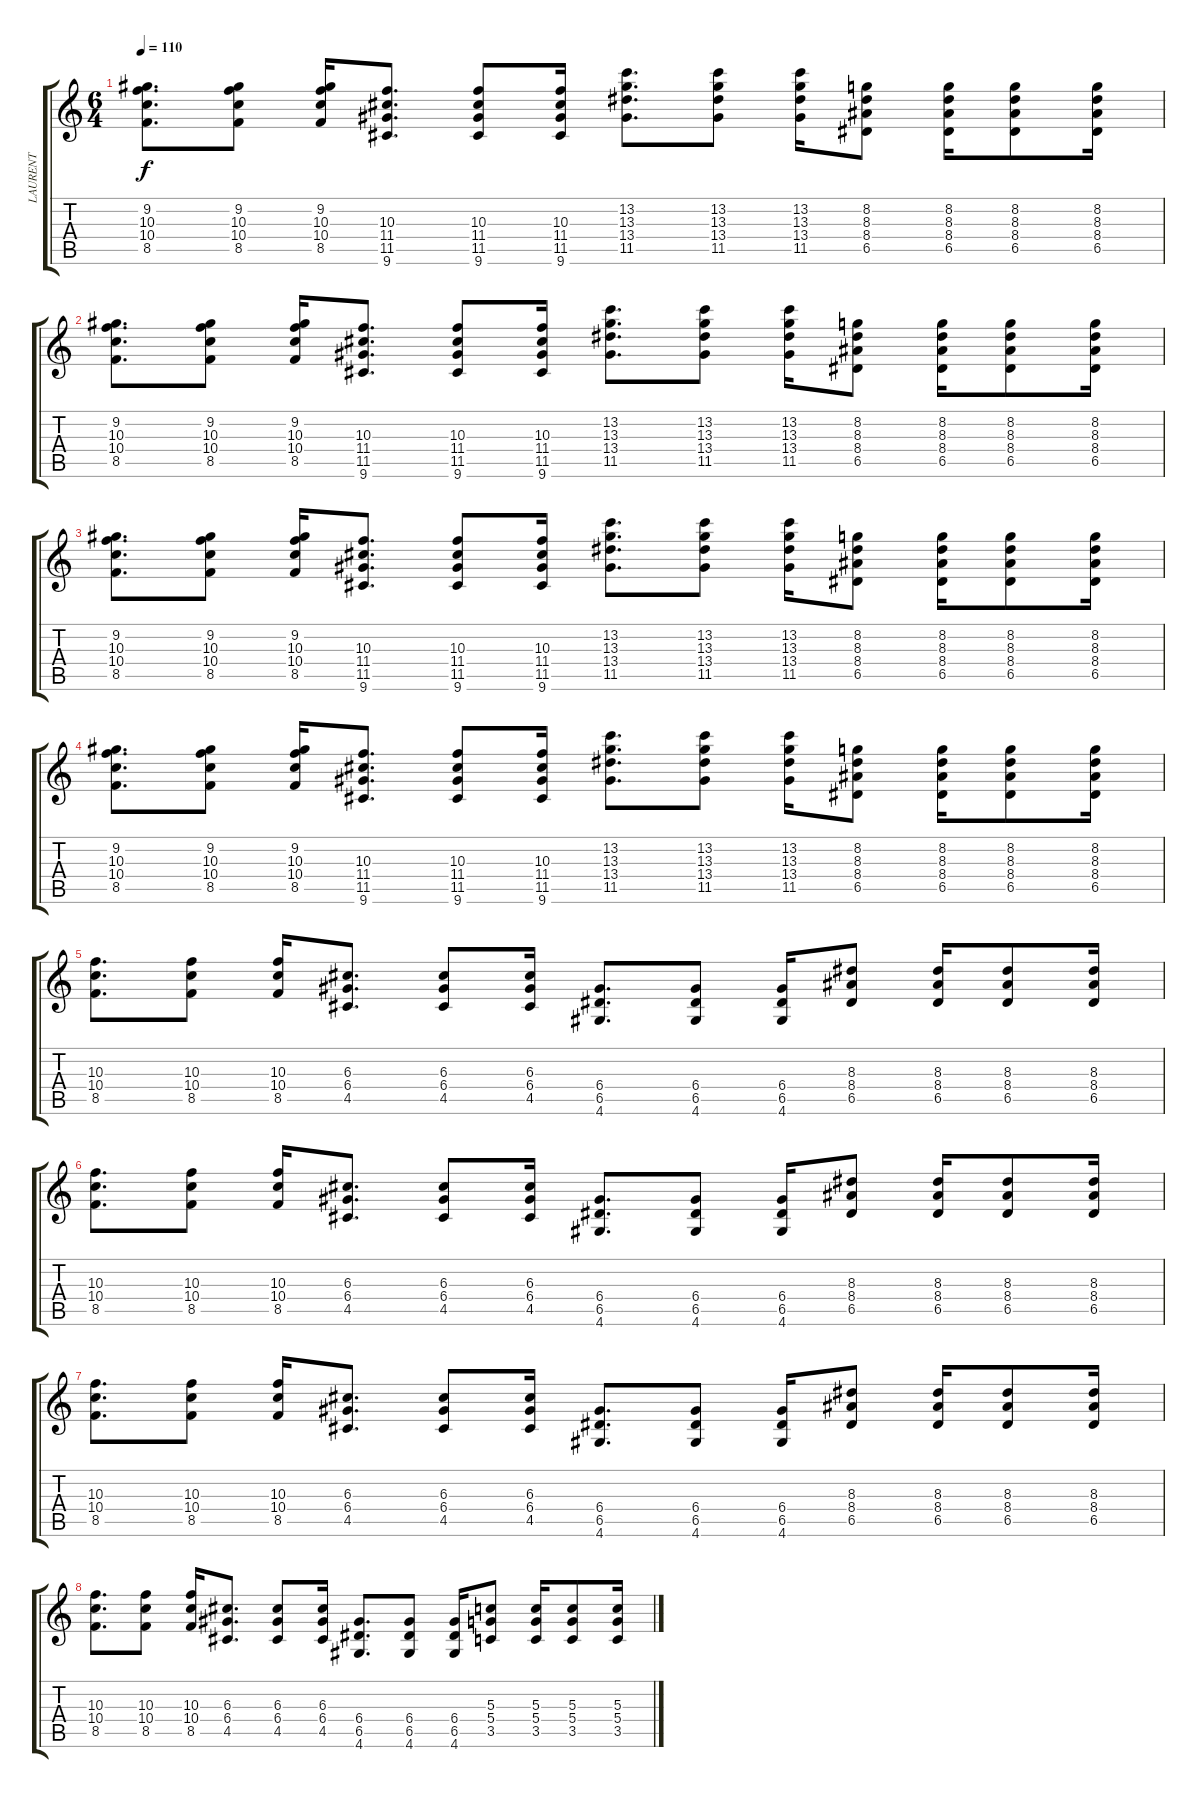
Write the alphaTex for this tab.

\track ("LAURENT" "LAURENT") {instrument distortionguitar}
\staff {score tabs}
\tuning (E4 B3 G3 D3 A2 E2) {hide}
\ts (6 4)
\tempo 110
\clef g2
\ks c
(9.2 10.3 10.4 8.5).8{d dy f instrument distortionguitar} (9.2 10.3 10.4 8.5).8 (9.2 10.3 10.4 8.5).16 (10.3 11.4 11.5 9.6).8{d} (10.3 11.4 11.5 9.6).8 (10.3 11.4 11.5 9.6).16 (13.2 13.3 13.4 11.5).8{d} (13.2 13.3 13.4 11.5).8 (13.2 13.3 13.4 11.5).16 (8.2 8.3 8.4 6.5).8 (8.2 8.3 8.4 6.5).16 (8.2 8.3 8.4 6.5).8 (8.2 8.3 8.4 6.5).16 |
(9.2 10.3 10.4 8.5).8{d} (9.2 10.3 10.4 8.5).8 (9.2 10.3 10.4 8.5).16 (10.3 11.4 11.5 9.6).8{d} (10.3 11.4 11.5 9.6).8 (10.3 11.4 11.5 9.6).16 (13.2 13.3 13.4 11.5).8{d} (13.2 13.3 13.4 11.5).8 (13.2 13.3 13.4 11.5).16 (8.2 8.3 8.4 6.5).8 (8.2 8.3 8.4 6.5).16 (8.2 8.3 8.4 6.5).8 (8.2 8.3 8.4 6.5).16 |
(9.2 10.3 10.4 8.5).8{d} (9.2 10.3 10.4 8.5).8 (9.2 10.3 10.4 8.5).16 (10.3 11.4 11.5 9.6).8{d} (10.3 11.4 11.5 9.6).8 (10.3 11.4 11.5 9.6).16 (13.2 13.3 13.4 11.5).8{d} (13.2 13.3 13.4 11.5).8 (13.2 13.3 13.4 11.5).16 (8.2 8.3 8.4 6.5).8 (8.2 8.3 8.4 6.5).16 (8.2 8.3 8.4 6.5).8 (8.2 8.3 8.4 6.5).16 |
(9.2 10.3 10.4 8.5).8{d} (9.2 10.3 10.4 8.5).8 (9.2 10.3 10.4 8.5).16 (10.3 11.4 11.5 9.6).8{d} (10.3 11.4 11.5 9.6).8 (10.3 11.4 11.5 9.6).16 (13.2 13.3 13.4 11.5).8{d} (13.2 13.3 13.4 11.5).8 (13.2 13.3 13.4 11.5).16 (8.2 8.3 8.4 6.5).8 (8.2 8.3 8.4 6.5).16 (8.2 8.3 8.4 6.5).8 (8.2 8.3 8.4 6.5).16 |
(10.3 10.4 8.5).8{d} (10.3 10.4 8.5).8 (10.3 10.4 8.5).16 (6.3 6.4 4.5).8{d} (6.3 6.4 4.5).8 (6.3 6.4 4.5).16 (6.4 6.5 4.6).8{d} (6.4 6.5 4.6).8 (6.4 6.5 4.6).16 (8.3 8.4 6.5).8 (8.3 8.4 6.5).16 (8.3 8.4 6.5).8 (8.3 8.4 6.5).16 |
(10.3 10.4 8.5).8{d} (10.3 10.4 8.5).8 (10.3 10.4 8.5).16 (6.3 6.4 4.5).8{d} (6.3 6.4 4.5).8 (6.3 6.4 4.5).16 (6.4 6.5 4.6).8{d} (6.4 6.5 4.6).8 (6.4 6.5 4.6).16 (8.3 8.4 6.5).8 (8.3 8.4 6.5).16 (8.3 8.4 6.5).8 (8.3 8.4 6.5).16 |
(10.3 10.4 8.5).8{d} (10.3 10.4 8.5).8 (10.3 10.4 8.5).16 (6.3 6.4 4.5).8{d} (6.3 6.4 4.5).8 (6.3 6.4 4.5).16 (6.4 6.5 4.6).8{d} (6.4 6.5 4.6).8 (6.4 6.5 4.6).16 (8.3 8.4 6.5).8 (8.3 8.4 6.5).16 (8.3 8.4 6.5).8 (8.3 8.4 6.5).16 |
(10.3 10.4 8.5).8{d} (10.3 10.4 8.5).8 (10.3 10.4 8.5).16 (6.3 6.4 4.5).8{d} (6.3 6.4 4.5).8 (6.3 6.4 4.5).16 (6.4 6.5 4.6).8{d} (6.4 6.5 4.6).8 (6.4 6.5 4.6).16 (5.3 5.4 3.5).8 (5.3 5.4 3.5).16 (5.3 5.4 3.5).8 (5.3 5.4 3.5).16
